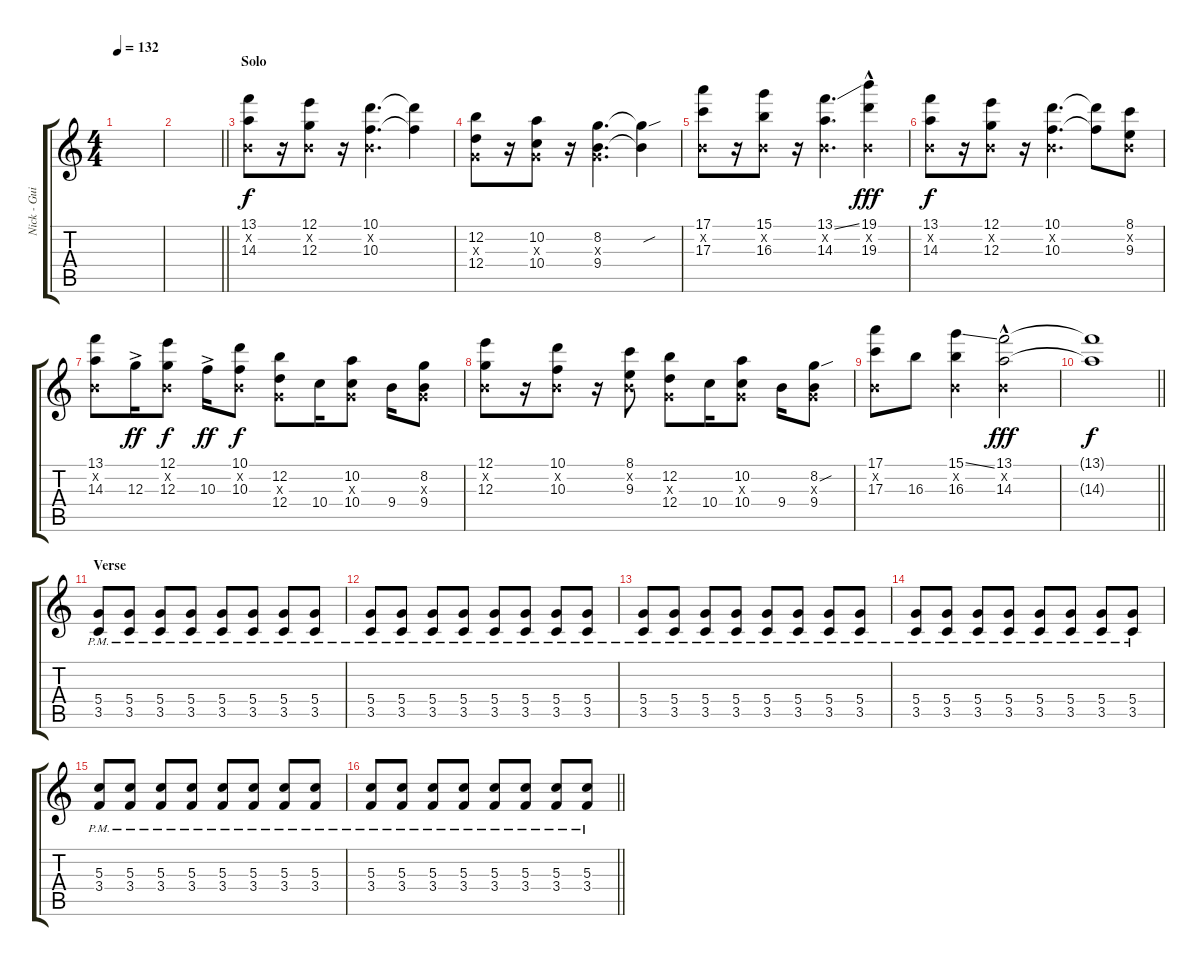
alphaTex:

\track ("Nick - Guitar RSE" "Nick - Gui") {instrument overdrivenguitar}
\staff {score tabs}
\tuning (E4 B3 G3 D3 A2 E2) {hide}
\ts (4 4)
\tempo 132
\clef g2
\ks c
|
\barLineRight lightlight
|
\section ("" "Solo")
(13.1 0.2{x} 14.3).8{volume 14 balance 8 instrument electricguitarjazz} r.16 (12.1 0.2{x} 12.3).8 r.16 (10.1 0.2{x} 10.3).4{d} (10.1{t} 10.3{t}).4 |
(12.2 0.3{x} 12.4).8 r.16 (10.2 0.3{x} 10.4).8 r.16 (8.2 0.3{x} 9.4).4{d} (8.2{sou t} 9.4{t}).4 |
(17.1 0.2{x} 17.3).8 r.16 (15.1 0.2{x} 16.3).8 r.16 (13.1{ss} 0.2{x} 14.3).4{d} (19.1{hac} 0.2{x} 19.3).4{dy fff} |
(13.1 0.2{x} 14.3).8{dy f} r.16 (12.1 0.2{x} 12.3).8 r.16 (10.1 0.2{x} 10.3).4{d} (10.1{t} 10.3{t}).8 (8.1 0.2{x} 9.3).8 |
(13.1 0.2{x} 14.3).8 12.3{ac}.16{dy ff} (12.1 0.2{x} 12.3).8{dy f} 10.3{ac}.16{dy ff} (10.1 0.2{x} 10.3).8{dy f} (12.2 0.3{x} 12.4).8 10.4.16 (10.2 0.3{x} 10.4).8 9.4.16 (8.2 0.3{x} 9.4).8 |
(12.1 0.2{x} 12.3).8 r.16 (10.1 0.2{x} 10.3).8 r.16 (8.1 0.2{x} 9.3).8 (12.2 0.3{x} 12.4).8 10.4.16 (10.2 0.3{x} 10.4).8 9.4.16 (8.2{sou} 0.3{x} 9.4).8 |
(17.1 0.2{x} 17.3).8 16.3.8 (15.1{ss} 0.2{x} 16.3).4 (13.1{hac} 0.2{x} 14.3).2{dy fff} |
\barLineRight lightlight
(13.1{t} 14.3{t}).1{dy f} |
\section ("" "Verse")
(5.4{pm} 3.5{pm}).8{volume 9 balance 15 instrument overdrivenguitar} (5.4{pm} 3.5{pm}).8 (5.4{pm} 3.5{pm}).8 (5.4{pm} 3.5{pm}).8 (5.4{pm} 3.5{pm}).8 (5.4{pm} 3.5{pm}).8 (5.4{pm} 3.5{pm}).8 (5.4{pm} 3.5{pm}).8 |
(5.4{pm} 3.5{pm}).8 (5.4{pm} 3.5{pm}).8 (5.4{pm} 3.5{pm}).8 (5.4{pm} 3.5{pm}).8 (5.4{pm} 3.5{pm}).8 (5.4{pm} 3.5{pm}).8 (5.4{pm} 3.5{pm}).8 (5.4{pm} 3.5{pm}).8 |
(5.4{pm} 3.5{pm}).8 (5.4{pm} 3.5{pm}).8 (5.4{pm} 3.5{pm}).8 (5.4{pm} 3.5{pm}).8 (5.4{pm} 3.5{pm}).8 (5.4{pm} 3.5{pm}).8 (5.4{pm} 3.5{pm}).8 (5.4{pm} 3.5{pm}).8 |
(5.4{pm} 3.5{pm}).8 (5.4{pm} 3.5{pm}).8 (5.4{pm} 3.5{pm}).8 (5.4{pm} 3.5{pm}).8 (5.4{pm} 3.5{pm}).8 (5.4{pm} 3.5{pm}).8 (5.4{pm} 3.5{pm}).8 (5.4{pm} 3.5{pm}).8 |
(5.3{pm} 3.4{pm}).8 (5.3{pm} 3.4{pm}).8 (5.3{pm} 3.4{pm}).8 (5.3{pm} 3.4{pm}).8 (5.3{pm} 3.4{pm}).8 (5.3{pm} 3.4{pm}).8 (5.3{pm} 3.4{pm}).8 (5.3{pm} 3.4{pm}).8 |
\barLineRight lightlight
(5.3{pm} 3.4{pm}).8 (5.3{pm} 3.4{pm}).8 (5.3{pm} 3.4{pm}).8 (5.3{pm} 3.4{pm}).8 (5.3{pm} 3.4{pm}).8 (5.3{pm} 3.4{pm}).8 (5.3{pm} 3.4{pm}).8 (5.3{pm} 3.4{pm}).8
